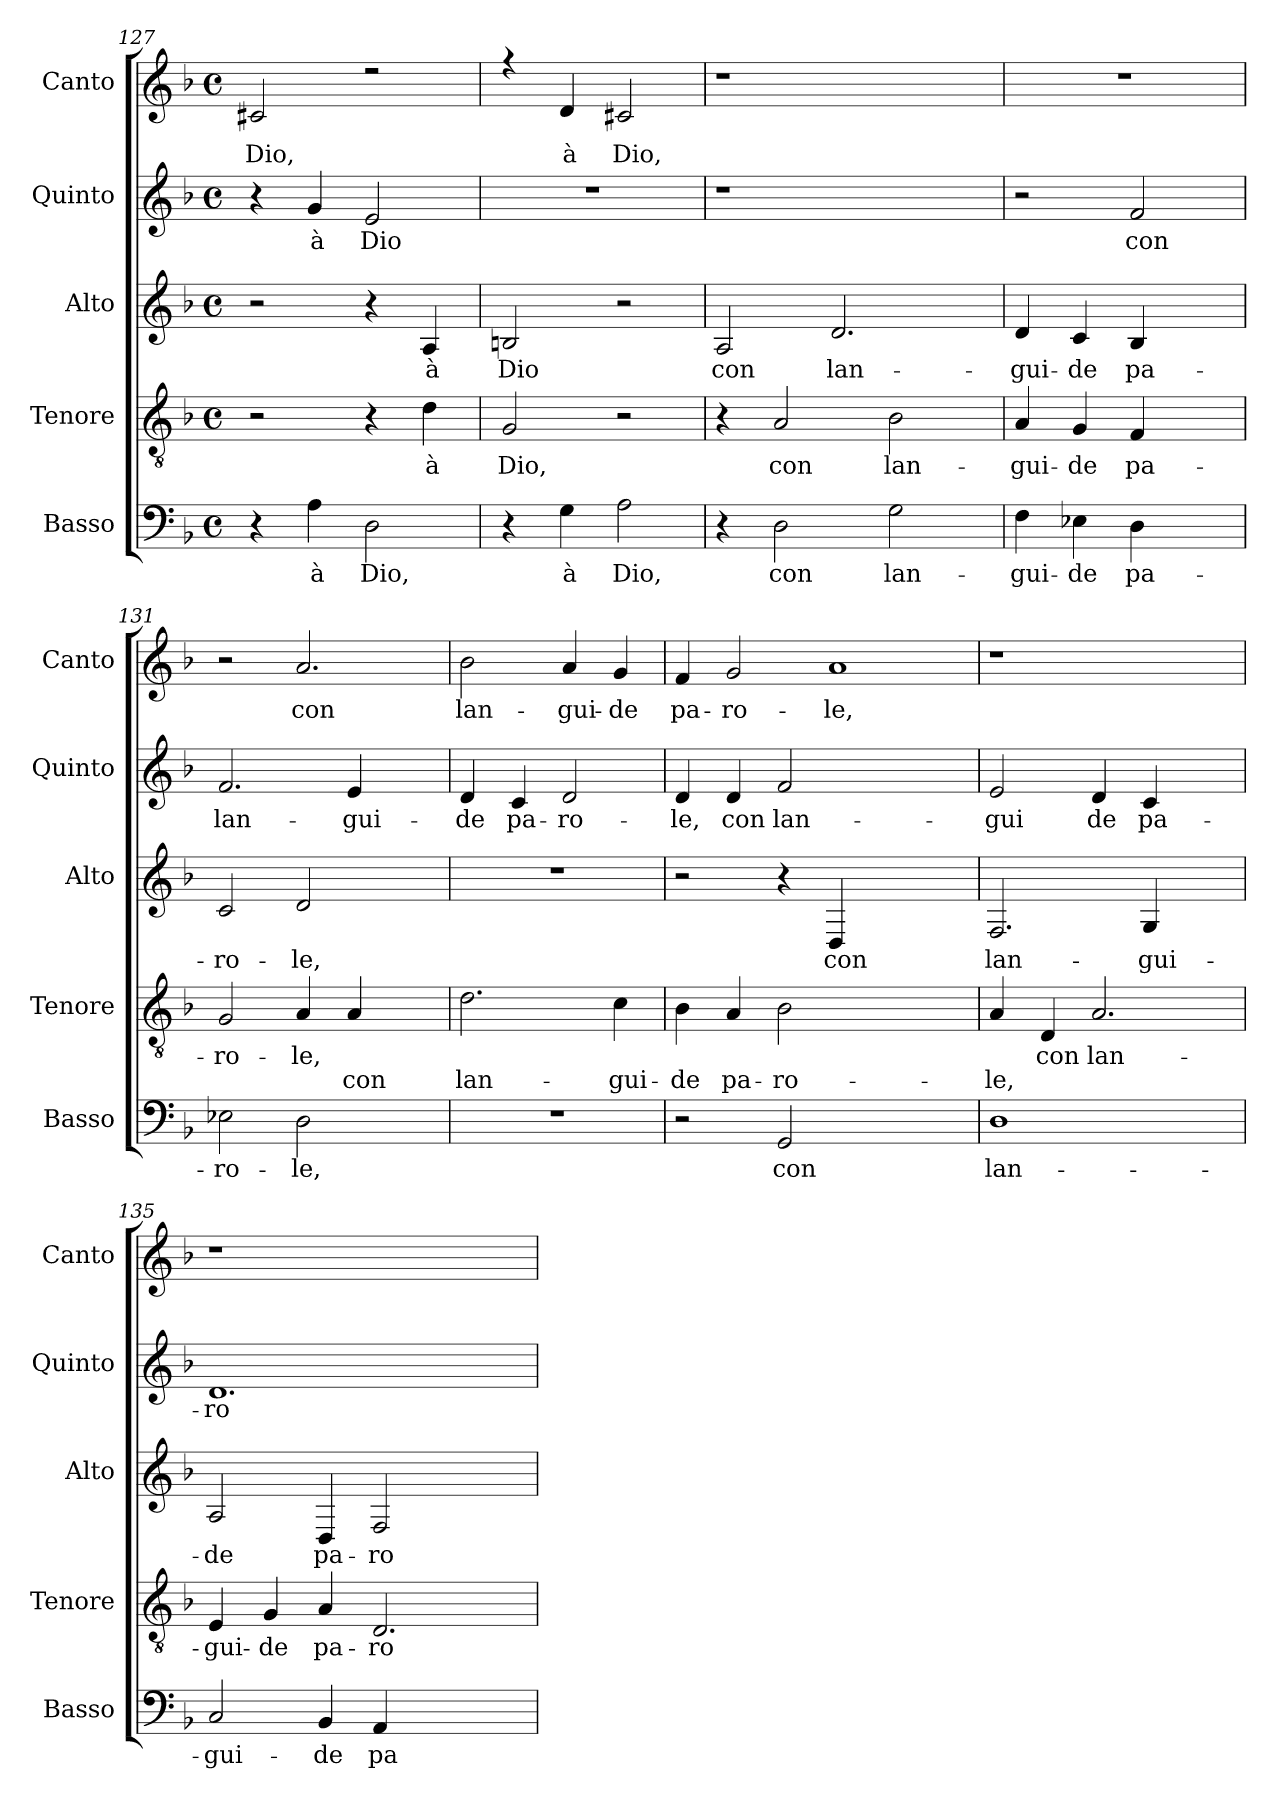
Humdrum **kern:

**kern	**text	**kern	**text	**text	**kern	**text	**kern	**text	**kern	**text
*part5	*part5	*part4	*part4	*part4	*part3	*part3	*part2	*part2	*part1	*part1
*staff5	*staff5	*staff4	*staff4	*staff4	*staff3	*staff3	*staff2	*staff2	*staff1	*staff1
*I"Basso	*	*I"Tenore	*	*	*I"Alto	*	*I"Quinto	*	*I"Canto	*
*I'Basso	*	*I'Tenore	*	*	*I'Alto	*	*I'Quinto	*	*I'Canto	*
*clefF4	*	*clefGv2	*	*	*clefG2	*	*clefG2	*	*clefG2	*
*k[b-]	*	*k[b-]	*	*	*k[b-]	*	*k[b-]	*	*k[b-]	*
*F:	*	*F:	*	*	*F:	*	*F:	*	*F:	*
*M4/4	*	*M4/4	*	*	*M4/4	*	*M4/4	*	*M4/4	*
*met(c)	*	*met(c)	*	*	*met(c)	*	*met(c)	*	*met(c)	*
=127	=127	=127	=127	=127	=127	=127	=127	=127	=127	=127
!	!	!	!	!	!	!	!	!	!	!LO:LY:b
*	*	*	*	*	*	*	*	*	*^	*
4r	.	2r	.	.	2r	.	4r	.	2c#X/	1ryy	Dio,
!	!LO:LY:b	!	!	!	!	!	!	!LO:LY:b	!	!	!
4A\	à	.	.	.	.	.	4g/	à	.	.	.
!	!LO:LY:b	!	!	!	!	!	!	!LO:LY:b	!	!	!
2D\	Dio,	4r	.	.	4r	.	2e/	Dio	2r	.	.
!	!	!	!LO:LY:b	!	!	!LO:LY:b	!	!	!	!	!
.	.	4d\	à	.	4A/	à	.	.	.	.	.
=128	=128	=128	=128	=128	=128	=128	=128	=128	=128	=128	=128
!	!	!	!LO:LY:b	!	!	!LO:LY:b	!	!	!	!	!
4r	.	2G/	Dio,	.	2Bn/	Dio	1r	.	4r	1ryy	.
!	!LO:LY:b	!	!	!	!	!	!	!	!	!	!LO:LY:b
4G\	à	.	.	.	.	.	.	.	4d/	.	à
!	!LO:LY:b	!	!	!	!	!	!	!	!	!	!LO:LY:b
2A\	Dio,	2r	.	.	2r	.	.	.	2c#X/	.	Dio,
=129	=129	=129	=129	=129	=129	=129	=129	=129	=129	=129	=129
!	!	!	!	!	!	!LO:LY:b	!	!	!	!	!
4r	.	4r	.	.	2A/	con	1r	.	1r	2ryy	.
!	!LO:LY:b	!	!LO:LY:b	!	!	!	!	!	!	!	!
2D\	con	2A/	con	.	.	.	.	.	.	.	.
!	!	!	!	!	!	!LO:LY:b	!	!	!	!	!
.	.	.	.	.	2.d/	lan-	.	.	.	4ryy	.
!	!LO:LY:b	!	!LO:LY:b	!	!	!	!	!	!	!	!
2G\	lan-	2B-\	lan-	.	.	.	.	.	.	4ryy	.
.	.	.	.	.	.	.	4ryy	.	4ryy	4ryy	.
!!LO:LB:g=z
=130	=130	=130	=130	=130	=130	=130	=130	=130	=130	=130	=130
!	!LO:LY:b	!	!LO:LY:b	!	!	!LO:LY:b	!	!	!	!	!
*	*	*	*	*	*	*	*	*	*v	*v	*
4F\	-gui-	4A/	-gui-	.	4d/	-gui-	2r	.	1r	.
!	!LO:LY:b	!	!LO:LY:b	!	!	!LO:LY:b	!	!	!	!
4E-X\	-de	4G/	-de	.	4c/	-de	.	.	.	.
!	!LO:LY:b	!	!LO:LY:b	!	!	!LO:LY:b	!	!LO:LY:b	!	!
4D\	pa-	4F/	pa-	.	4B-/	pa-	2f/	con	.	.
4ryy	.	4ryy	.	.	4ryy	.	.	.	.	.
!!LO:PB:g=z
=131	=131	=131	=131	=131	=131	=131	=131	=131	=131	=131
!	!LO:LY:b	!	!LO:LY:b	!	!	!LO:LY:b	!	!LO:LY:b	!	!
2E-X\	-ro-	2G/	-ro-	.	2c/	-ro-	2.f/	lan-	2r	.
!	!LO:LY:b	!	!LO:LY:b	!	!	!LO:LY:b	!	!	!	!LO:LY:b
2D\	-le,	4A/	-le,	.	2d/	-le,	.	.	2.a/	con
!	!	!	!	!LO:LY:b	!	!	!	!LO:LY:b	!	!
.	.	4A/	.	con	.	.	4e/	-gui-	.	.
4ryy	.	4ryy	.	.	4ryy	.	4ryy	.	.	.
=132	=132	=132	=132	=132	=132	=132	=132	=132	=132	=132
!	!	!	!	!LO:LY:b	!	!	!	!LO:LY:b	!	!LO:LY:b
1r	.	2.d\	.	lan-	1r	.	4d/	-de	2b-\	lan-
!	!	!	!	!	!	!	!	!LO:LY:b	!	!
.	.	.	.	.	.	.	4c/	pa-	.	.
!	!	!	!	!	!	!	!	!LO:LY:b	!	!LO:LY:b
.	.	.	.	.	.	.	2d/	-ro-	4a/	-gui-
!	!	!	!	!LO:LY:b	!	!	!	!	!	!LO:LY:b
.	.	4c\	.	-gui-	.	.	.	.	4g/	-de
=133	=133	=133	=133	=133	=133	=133	=133	=133	=133	=133
!	!	!	!	!LO:LY:b	!	!	!	!LO:LY:b	!	!LO:LY:b
2r	.	4B-\	.	-de	2r	.	4d/	-le,	4f/	pa-
!	!	!	!	!LO:LY:b	!	!	!	!LO:LY:b	!	!LO:LY:b
.	.	4A/	.	pa-	.	.	4d/	con	2g/	-ro-
!	!LO:LY:b	!	!	!LO:LY:b	!	!	!	!LO:LY:b	!	!
2GG/	con	2B-\	.	-ro-	4r	.	2f/	lan-	.	.
!	!	!	!	!	!	!LO:LY:b	!	!	!	!LO:LY:b
.	.	.	.	.	4D/	con	.	.	1a	-le,
2.ryy	.	2.ryy	.	.	2.ryy	.	2.ryy	.	.	.
=134	=134	=134	=134	=134	=134	=134	=134	=134	=134	=134
!	!LO:LY:b	!	!	!LO:LY:b	!	!LO:LY:b	!	!LO:LY:b	!	!
1D	lan-	4A/	.	-le,	2.F/	lan-	2e/	-gui	1r	.
!	!	!	!LO:LY:b	!	!	!	!	!	!	!
.	.	4D/	con	.	.	.	.	.	.	.
!	!	!	!LO:LY:b	!	!	!	!	!LO:LY:b	!	!
.	.	2.A/	lan-	.	.	.	4d/	de	.	.
!	!	!	!	!	!	!LO:LY:b	!	!LO:LY:b	!	!
.	.	.	.	.	4G/	-gui-	4c/	pa-	.	.
4ryy	.	.	.	.	4ryy	.	4ryy	.	4ryy	.
=135	=135	=135	=135	=135	=135	=135	=135	=135	=135	=135
!	!LO:LY:b	!	!LO:LY:b	!	!	!LO:LY:b	!	!LO:LY:b	!	!
2C/	-gui-	4E/	-gui-	.	2A/	-de	1.d	-ro-	1r	.
!	!	!	!LO:LY:b	!	!	!	!	!	!	!
.	.	4G/	-de	.	.	.	.	.	.	.
!	!LO:LY:b	!	!LO:LY:b	!	!	!LO:LY:b	!	!	!	!
4BB-/	-de	4A/	pa-	.	4D/	pa-	.	.	.	.
!	!LO:LY:b	!	!LO:LY:b	!	!	!LO:LY:b	!	!	!	!
4AA/	pa-	2.D/	-ro-	.	2F/	-ro-	.	.	.	.
2ryy	.	.	.	.	.	.	.	.	2ryy	.
.	.	.	.	.	4ryy	.	.	.	.	.
=	=	=	=	=	=	=	=	=	=	=
*-	*-	*-	*-	*-	*-	*-	*-	*-	*-	*-
